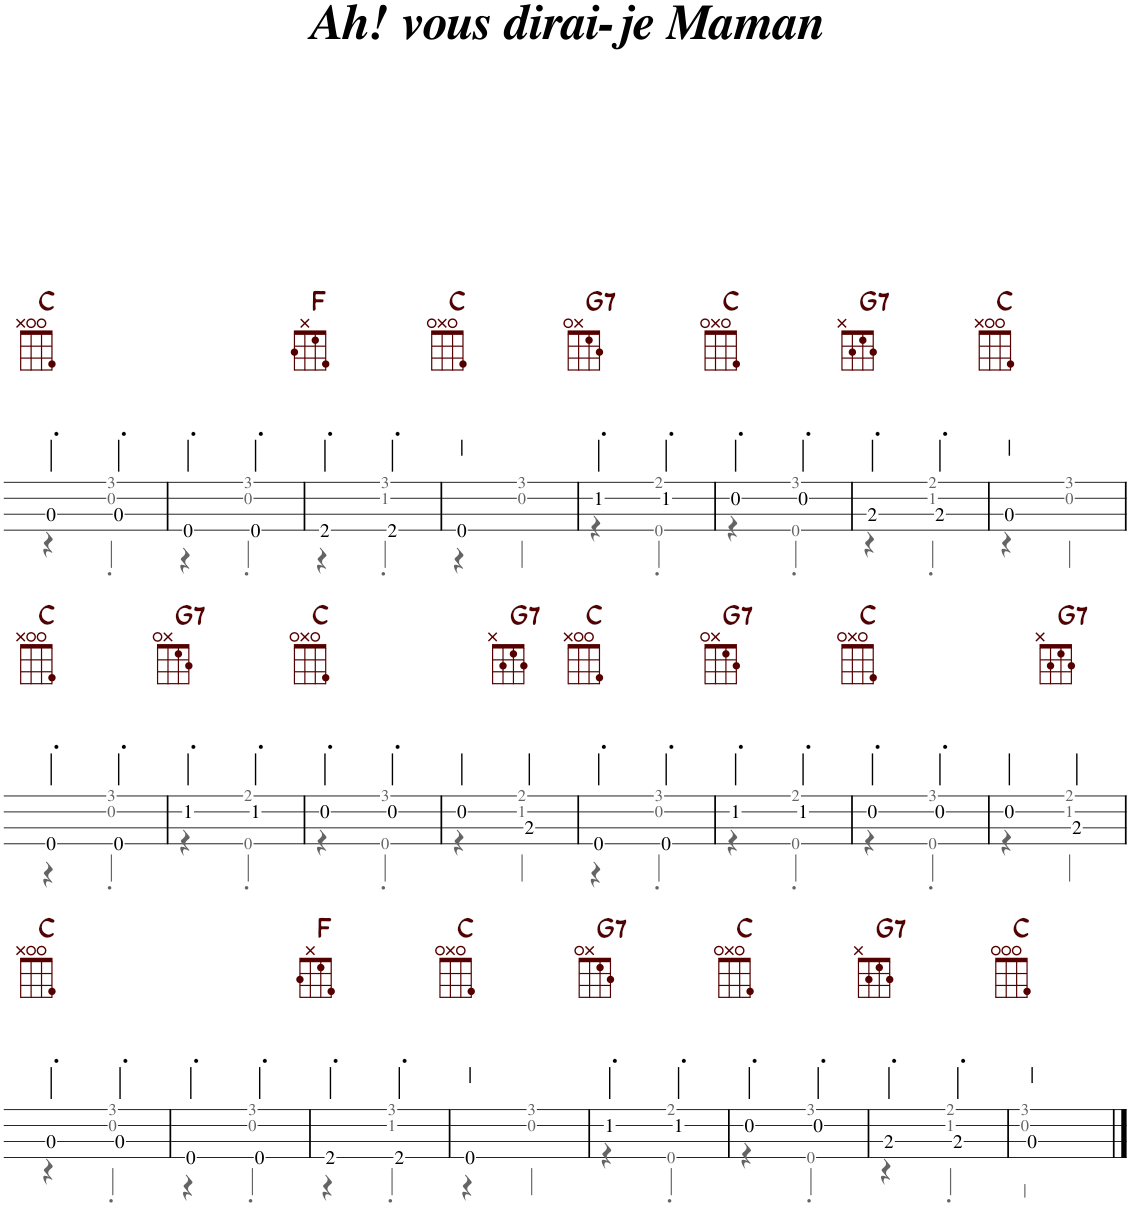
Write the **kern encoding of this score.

**kern	**harte
*part1	*part1
*staff1	*
*I"Ukulélé [Tablature]	*
*stria4	*
*k[]	*
*M2/4	*
=1	=1
*^	*
4c'/	4r	C:maj
4c'/	4e!i\' 4cc!i\'	.
=2	=2	=2
4g'/	4r	.
4g'/	4e!i\' 4cc!i\'	.
=3	=3	=3
4a'/	4r	F:maj
4a'/	4f!i\' 4cc!i\'	.
=4	=4	=4
2g/	4r	C:maj
.	4e!i\ 4cc!i\	.
=5	=5	=5
!	!	!LO:H:kt=7
4f'/	4r	G:7
4f'/	4g!i\' 4b!i\'	.
=6	=6	=6
4e'/	4r	C:maj
4e'/	4g!i\' 4cc!i\'	.
=7	=7	=7
!	!	!LO:H:kt=7
4d'/	4r	G:7
4d'/	4f!i\' 4b!i\'	.
=8	=8	=8
2c/	4r	C:maj
.	4e!i\ 4cc!i\	.
!!LO:LB:g=z	!!
=9	=9	=9
4g'/	4r	C:maj
4g'/	4e!i\' 4cc!i\'	.
=10	=10	=10
!	!	!LO:H:kt=7
4f'/	4r	G:7
4f'/	4g!i\' 4b!i\'	.
=11	=11	=11
4e'/	4r	C:maj
4e'/	4g!i\' 4cc!i\'	.
=12	=12	=12
4e/	4r	.
!	!	!LO:H:kt=7
4d/	4f!i\ 4b!i\	G:7
=13	=13	=13
4g'/	4r	C:maj
4g'/	4e!i\' 4cc!i\'	.
=14	=14	=14
!	!	!LO:H:kt=7
4f'/	4r	G:7
4f'/	4g!i\' 4b!i\'	.
=15	=15	=15
4e'/	4r	C:maj
4e'/	4g!i\' 4cc!i\'	.
=16	=16	=16
4e/	4r	.
!	!	!LO:H:kt=7
4d/	4f!i\ 4b!i\	G:7
!!LO:LB:g=z	!!
=17	=17	=17
4c'/	4r	C:maj
4c'/	4e!i\' 4cc!i\'	.
=18	=18	=18
4g'/	4r	.
4g'/	4e!i\' 4cc!i\'	.
=19	=19	=19
4a'/	4r	F:maj
4a'/	4f!i\' 4cc!i\'	.
=20	=20	=20
2g/	4r	C:maj
.	4e!i\ 4cc!i\	.
=21	=21	=21
!	!	!LO:H:kt=7
4f'/	4r	G:7
4f'/	4g!i\' 4b!i\'	.
=22	=22	=22
4e'/	4r	C:maj
4e'/	4g!i\' 4cc!i\'	.
=23	=23	=23
!	!	!LO:H:kt=7
4d'/	4r	G:7
4d'/	4f!i\' 4b!i\'	.
=24	=24	=24
2c/	2e!i\ 2cc!i\	C:maj
*v	*v	*
==	==
*-	*-
